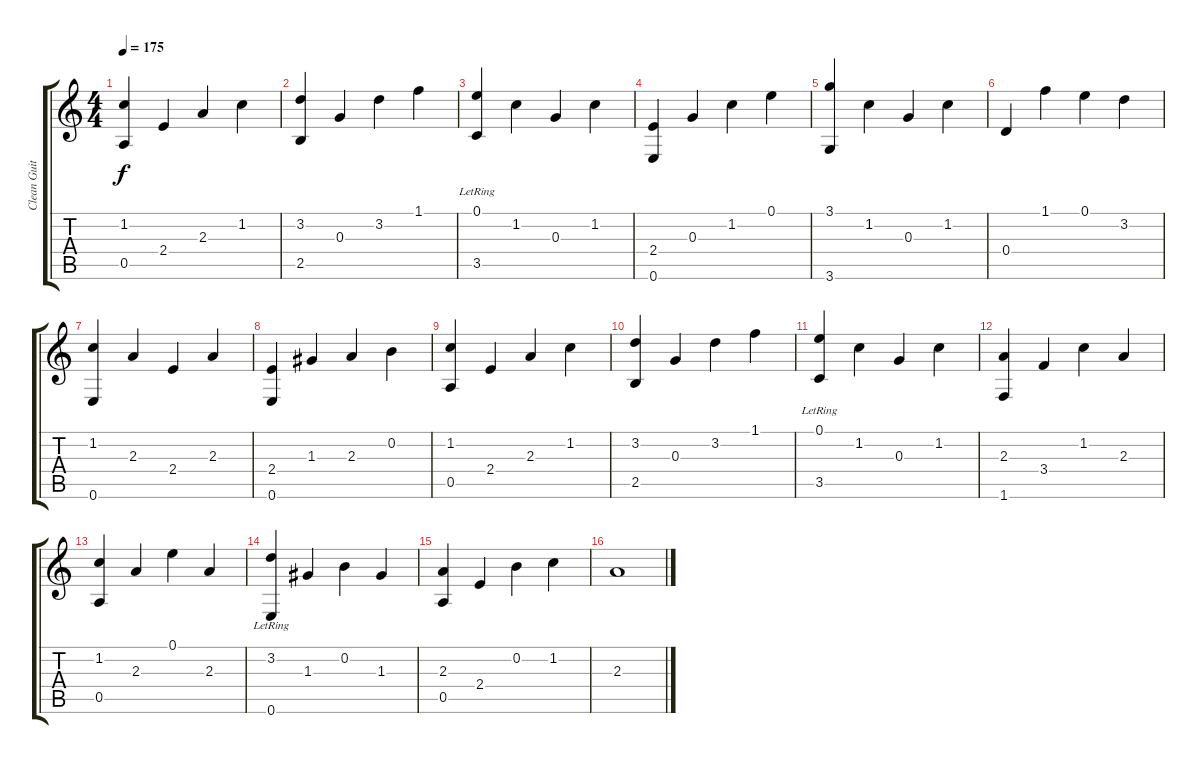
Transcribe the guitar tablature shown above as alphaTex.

\track ("Clean Guitar" "Clean Guit") {instrument acousticguitarsteel}
\staff {score tabs}
\tuning (E4 B3 G3 D3 A2 E2) {hide}
\ts (4 4)
\tempo 175
\clef g2
\ks c
(1.2 0.5).4{dy f} 2.4.4 2.3.4 1.2.4 |
(3.2 2.5).4 0.3.4 3.2.4 1.1.4 |
(0.1 3.5{lr}).4 1.2.4 0.3.4 1.2.4 |
(2.4 0.6).4 0.3.4 1.2.4 0.1.4 |
(3.1 3.6).4 1.2.4 0.3.4 1.2.4 |
0.4.4 1.1.4 0.1.4 3.2.4 |
(1.2 0.6).4 2.3.4 2.4.4 2.3.4 |
(2.4 0.6).4 1.3.4 2.3.4 0.2.4 |
(1.2 0.5).4 2.4.4 2.3.4 1.2.4 |
(3.2 2.5).4 0.3.4 3.2.4 1.1.4 |
(0.1 3.5{lr}).4 1.2.4 0.3.4 1.2.4 |
(2.3 1.6).4 3.4.4 1.2.4 2.3.4 |
(1.2 0.5).4 2.3.4 0.1.4 2.3.4 |
(3.2 0.6{lr}).4 1.3.4 0.2.4 1.3.4 |
(2.3 0.5).4 2.4.4 0.2.4 1.2.4 |
2.3.1
